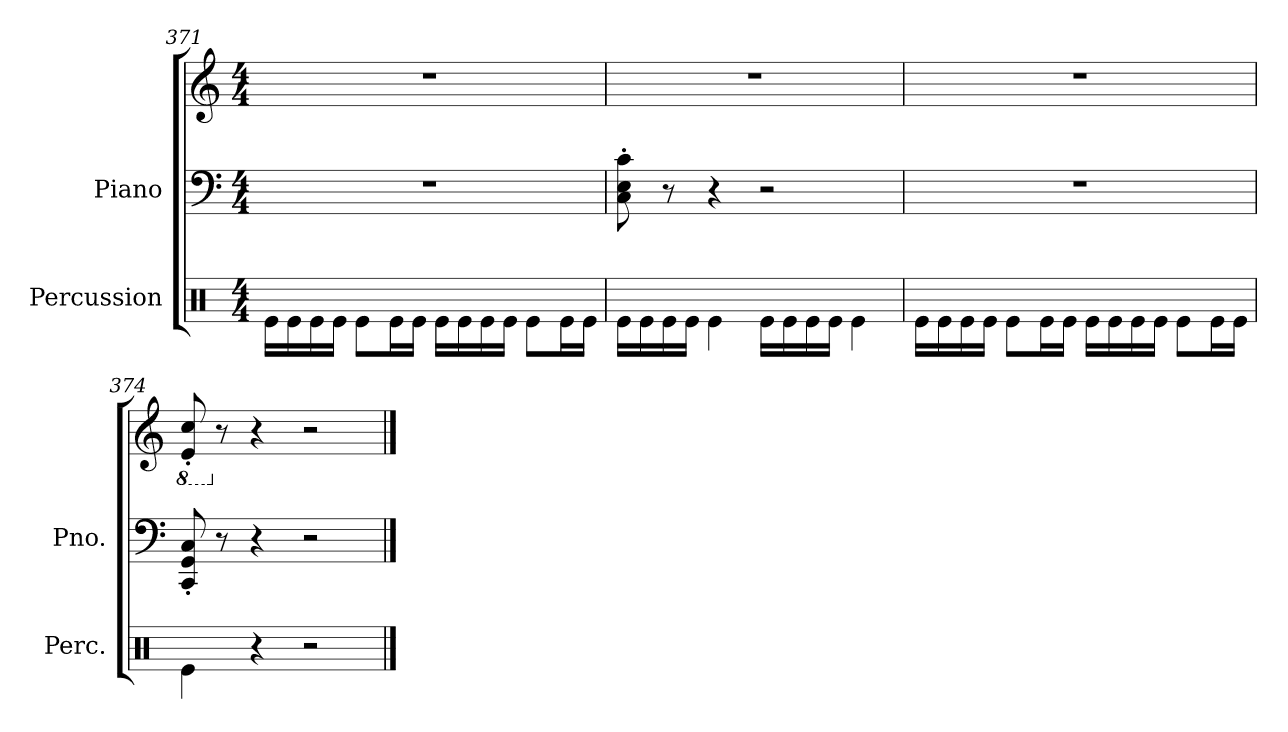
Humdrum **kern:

**kern	**kern	**kern
*part2	*part1	*part1
*staff3	*staff2	*staff1
*I"Percussion	*I"Piano	*
*I'Perc.	*I'Pno.	*
*clefX	*clefF4	*clefG2
*k[]	*k[]	*k[]
*	*C:	*C:
*M4/4	*M4/4	*M4/4
=371	=371	=371
16Re\LL	1r	1r
16Re\	.	.
16Re\	.	.
16Re\JJ	.	.
8Re\L	.	.
16Re\L	.	.
16Re\JJ	.	.
16Re\LL	.	.
16Re\	.	.
16Re\	.	.
16Re\JJ	.	.
8Re\L	.	.
16Re\L	.	.
16Re\JJ	.	.
=372	=372	=372
16Re\LL	8C\' 8E\' 8c\'	1r
16Re\	.	.
16Re\	8r	.
16Re\JJ	.	.
4Re\	4r	.
16Re\LL	2r	.
16Re\	.	.
16Re\	.	.
16Re\JJ	.	.
4Re\	.	.
=373	=373	=373
16Re\LL	1r	1r
16Re\	.	.
16Re\	.	.
16Re\JJ	.	.
8Re\L	.	.
16Re\L	.	.
16Re\JJ	.	.
16Re\LL	.	.
16Re\	.	.
16Re\	.	.
16Re\JJ	.	.
8Re\L	.	.
16Re\L	.	.
16Re\JJ	.	.
=374	=374	=374
*	*	*8ba
4Re\	8CC/' 8GG/' 8C/'	8E/' 8c/'
*	*	*X8ba
.	8r	8r
4r	4r	4r
2r	2r	2r
==	==	==
*-	*-	*-
